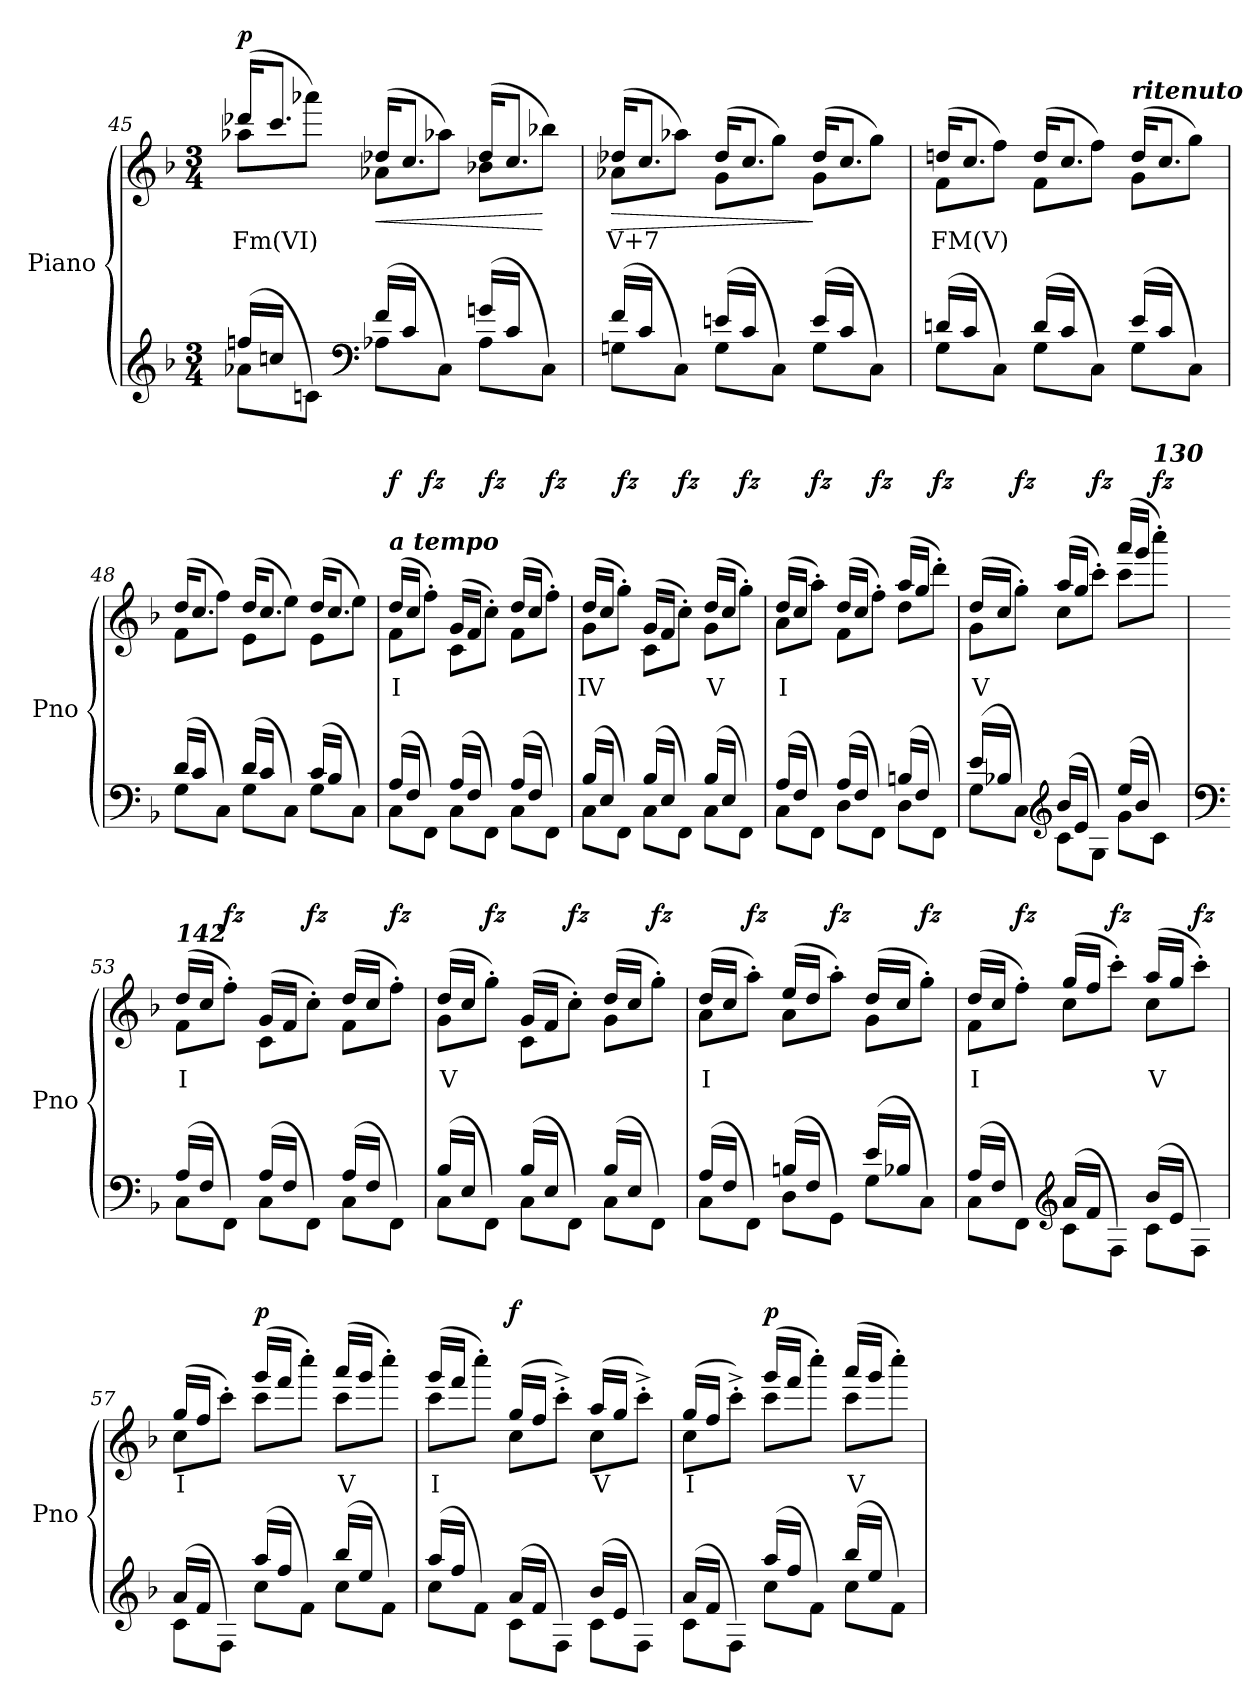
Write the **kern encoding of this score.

**kern	**kern	**text	**dynam
*part2	*part1	*part1	*part1
*staff2	*staff1	*staff1	*staff1
*I"Piano	*I"Piano	*	*
*I'Pno	*I'Pno	*	*
!!LO:PB:g=z
*clefG2	*clefG2	*	*
*k[b-]	*k[b-]	*	*
*M3/4	*M3/4	*	*
=45	=45	=45	=45
*^	*^	*	*
!	!	!	!	!LO:LY:b	!LO:DY:b
(>16ffn/LL	8a-X\L	(>16ddd-X/KL	8aa-X\L	Fm(VI)	p
16ccn/JJ	.	8.ccc/J	.	.	.
8ryy	8cn\J)	.	8aaa-X\J)	.	.
*clefF4	*	*	*	*	*
!	!	!	!	!	!LO:HP:b
(>16f/LL	8A-X\L	(>16dd-X/KL	8a-X\L	.	<
16c/JJ	.	8.cc/J	.	.	.
8ryy	8C\J)	.	8aa-X\J)	.	.
(>16gn/LL	8A-\L	(>16dd-/KL	8b-X\L	.	.
16c/JJ	.	8.cc/J	.	.	.
8ryy	8C\J)	.	8bb-X\J)	.	[
!!LO:LB:g=z	!!
=46	=46	=46	=46	=46	=46
!	!	!	!	!	!LO:HP:b
!	!	!	!	!LO:LY:b	!
(>16f/LL	8Gn\L	(>16dd-X/KL	8a-X\L	V+7	>
16c/JJ	.	8.cc/J	.	.	.
8ryy	8C\J)	.	8aa-X\J)	.	.
(>16en/LL	8G\L	(>16dd-/KL	8g\L	.	.
16c/JJ	.	8.cc/J	.	.	.
8ryy	8C\J)	.	8gg\J)	.	.
(>16e/LL	8G\L	(>16dd-/KL	8g\L	.	]
16c/JJ	.	8.cc/J	.	.	.
8ryy	8C\J)	.	8gg\J)	.	.
=47	=47	=47	=47	=47	=47
!	!	!	!	!LO:LY:b	!
(>16dn/LL	8G\L	(>16ddn/KL	8f\L	FM(V)	.
16c/JJ	.	8.cc/J	.	.	.
8ryy	8C\J)	.	8ff\J)	.	.
(>16d/LL	8G\L	(>16dd/KL	8f\L	.	.
16c/JJ	.	8.cc/J	.	.	.
8ryy	8C\J)	.	8ff\J)	.	.
!	!	!LO:TX:a:Bi:t=ritenuto	!	!	!
(>16e/LL	8G\L	(>16dd/KL	8g\L	.	.
16c/JJ	.	8.cc/J	.	.	.
8ryy	8C\J)	.	8gg\J)	.	.
=48	=48	=48	=48	=48	=48
(>16d/LL	8G\L	(>16dd/KL	8f\L	.	.
16c/JJ	.	8.cc/J	.	.	.
8ryy	8C\J)	.	8ff\J)	.	.
(>16d/LL	8G\L	(>16dd/KL	8e\L	.	.
16c/JJ	.	8.cc/J	.	.	.
8ryy	8C\J)	.	8ee\J)	.	.
(>16c/LL	8G\L	(>16dd/KL	8e\L	.	.
16B-/JJ	.	8.cc/J	.	.	.
8ryy	8C\J)	.	8ee\J)	.	.
=49	=49	=49	=49	=49	=49
!	!	!LO:TX:a:Bi:t=a tempo	!	!	!
!	!	!	!	!LO:LY:b	!LO:DY:b
(>16A/LL	8C\L	(>16dd/LL	8f\L	I	f
16F/JJ	.	16cc/JJ	.	.	.
!	!	!	!	!	!LO:DY:b
8ryy	8FF\J)	8ryy	8ff'\J)	.	fz
(>16A/LL	8C\L	(>16g/LL	8c\L	.	.
16F/JJ	.	16f/JJ	.	.	.
!	!	!	!	!	!LO:DY:b
8ryy	8FF\J)	8ryy	8cc'\J)	.	fz
(>16A/LL	8C\L	(>16dd/LL	8f\L	.	.
16F/JJ	.	16cc/JJ	.	.	.
!	!	!	!	!	!LO:DY:b
8ryy	8FF\J)	8ryy	8ff'\J)	.	fz
!!LO:LB:g=z	!!
=50	=50	=50	=50	=50	=50
!	!	!	!	!LO:LY:b	!
(>16B-/LL	8C\L	(>16dd/LL	8g\L	IV	.
16E/JJ	.	16cc/JJ	.	.	.
!	!	!	!	!	!LO:DY:b
8ryy	8FF\J)	8ryy	8gg'\J)	.	fz
(>16B-/LL	8C\L	(>16g/LL	8c\L	.	.
16E/JJ	.	16f/JJ	.	.	.
!	!	!	!	!	!LO:DY:b
8ryy	8FF\J)	8ryy	8cc'\J)	.	fz
!	!	!	!	!LO:LY:b	!
(>16B-/LL	8C\L	(>16dd/LL	8g\L	V	.
16E/JJ	.	16cc/JJ	.	.	.
!	!	!	!	!	!LO:DY:b
8ryy	8FF\J)	8ryy	8gg'\J)	.	fz
!!LO:LB:g=z	!!
=51	=51	=51	=51	=51	=51
!	!	!	!	!LO:LY:b	!
(>16A/LL	8C\L	(>16dd/LL	8a\L	I	.
16F/JJ	.	16cc/JJ	.	.	.
!	!	!	!	!	!LO:DY:b
8ryy	8FF\J)	8ryy	8aa'\J)	.	fz
(>16A/LL	8D\L	(>16dd/LL	8f\L	.	.
16F/JJ	.	16cc/JJ	.	.	.
!	!	!	!	!	!LO:DY:b
8ryy	8FF\J)	8ryy	8ff'\J)	.	fz
(>16Bn/LL	8D\L	(>16aa/LL	8dd\L	.	.
16F/JJ	.	16gg/JJ	.	.	.
!	!	!	!	!	!LO:DY:b
8ryy	8FF\J)	8ryy	8ddd'\J)	.	fz
=52	=52	=52	=52	=52	=52
!	!	!	!	!LO:LY:b	!
(>16e/LL	8G\L	(>16dd/LL	8g\L	V	.
16B-X/JJ	.	16cc/JJ	.	.	.
!	!	!	!	!	!LO:DY:b
8ryy	8C\J)	8ryy	8gg'\J)	.	fz
*clefG2	*	*	*	*	*
(>16b-/LL	8c\L	(>16aa/LL	8cc\L	.	.
16e/JJ	.	16gg/JJ	.	.	.
!	!	!	!	!	!LO:DY:b
8ryy	8G\J)	8ryy	8ccc'\J)	.	fz
(>16ee/LL	8g\L	(>16aaa/LL	8ccc\L	.	.
16b-/JJ	.	16ggg/JJ	.	.	.
!	!	!LO:TX:a:Bi:t=130	!	!	!
!	!	!	!	!	!LO:DY:b
8ryy	8c\J)	8ryy	8cccc'\J)	.	fz
=53	=53	=53	=53	=53	=53
*clefF4	*	*	*	*	*
!	!	!LO:TX:a:Bi:t=142	!	!	!
!	!	!	!	!LO:LY:b	!
(>16A/LL	8C\L	(>16dd/LL	8f\L	I	.
16F/JJ	.	16cc/JJ	.	.	.
!	!	!	!	!	!LO:DY:b
8ryy	8FF\J)	8ryy	8ff'\J)	.	fz
(>16A/LL	8C\L	(>16g/LL	8c\L	.	.
16F/JJ	.	16f/JJ	.	.	.
!	!	!	!	!	!LO:DY:b
8ryy	8FF\J)	8ryy	8cc'\J)	.	fz
(>16A/LL	8C\L	(>16dd/LL	8f\L	.	.
16F/JJ	.	16cc/JJ	.	.	.
!	!	!	!	!	!LO:DY:b
8ryy	8FF\J)	8ryy	8ff'\J)	.	fz
=54	=54	=54	=54	=54	=54
!	!	!	!	!LO:LY:b	!
(>16B-/LL	8C\L	(>16dd/LL	8g\L	V	.
16E/JJ	.	16cc/JJ	.	.	.
!	!	!	!	!	!LO:DY:b
8ryy	8FF\J)	8ryy	8gg'\J)	.	fz
(>16B-/LL	8C\L	(>16g/LL	8c\L	.	.
16E/JJ	.	16f/JJ	.	.	.
!	!	!	!	!	!LO:DY:b
8ryy	8FF\J)	8ryy	8cc'\J)	.	fz
(>16B-/LL	8C\L	(>16dd/LL	8g\L	.	.
16E/JJ	.	16cc/JJ	.	.	.
!	!	!	!	!	!LO:DY:b
8ryy	8FF\J)	8ryy	8gg'\J)	.	fz
!!LO:PB:g=z	!!
=55	=55	=55	=55	=55	=55
!	!	!	!	!LO:LY:b	!
(>16A/LL	8C\L	(>16dd/LL	8a\L	I	.
16F/JJ	.	16cc/JJ	.	.	.
!	!	!	!	!	!LO:DY:b
8ryy	8FF\J)	8ryy	8aa'\J)	.	fz
(>16Bn/LL	8D\L	(>16ee/LL	8a\L	.	.
16F/JJ	.	16dd/JJ	.	.	.
!	!	!	!	!	!LO:DY:b
8ryy	8GG\J)	8ryy	8aa'\J)	.	fz
(>16e/LL	8G\L	(>16dd/LL	8g\L	.	.
16B-X/JJ	.	16cc/JJ	.	.	.
!	!	!	!	!	!LO:DY:b
8ryy	8C\J)	8ryy	8gg'\J)	.	fz
!!LO:LB:g=z	!!
=56	=56	=56	=56	=56	=56
!	!	!	!	!LO:LY:b	!
(>16A/LL	8C\L	(>16dd/LL	8f\L	I	.
16F/JJ	.	16cc/JJ	.	.	.
!	!	!	!	!	!LO:DY:b
8ryy	8FF\J)	8ryy	8ff'\J)	.	fz
*clefG2	*	*	*	*	*
(>16a/LL	8c\L	(>16gg/LL	8cc\L	.	.
16f/JJ	.	16ff/JJ	.	.	.
!	!	!	!	!	!LO:DY:b
8ryy	8F\J)	8ryy	8ccc'\J)	.	fz
!	!	!	!	!LO:LY:b	!
(>16b-/LL	8c\L	(>16aa/LL	8cc\L	V	.
16e/JJ	.	16gg/JJ	.	.	.
!	!	!	!	!	!LO:DY:b
8ryy	8F\J)	8ryy	8ccc'\J)	.	fz
=57	=57	=57	=57	=57	=57
!	!	!	!	!LO:LY:b	!
(>16a/LL	8c\L	(>16gg/LL	8cc\L	I	.
16f/JJ	.	16ff/JJ	.	.	.
8ryy	8F\J)	8ryy	8ccc'\J)	.	.
!	!	!	!	!	!LO:DY:b
(>16aa/LL	8cc\L	(>16ggg/LL	8ccc\L	.	p
16ff/JJ	.	16fff/JJ	.	.	.
8ryy	8f\J)	8ryy	8cccc'\J)	.	.
!	!	!	!	!LO:LY:b	!
(>16bb-/LL	8cc\L	(>16aaa/LL	8ccc\L	V	.
16ee/JJ	.	16ggg/JJ	.	.	.
8ryy	8f\J)	8ryy	8cccc'\J)	.	.
=58	=58	=58	=58	=58	=58
!	!	!	!	!LO:LY:b	!
(>16aa/LL	8cc\L	(>16ggg/LL	8ccc\L	I	.
16ff/JJ	.	16fff/JJ	.	.	.
8ryy	8f\J)	8ryy	8cccc'\J)	.	.
!	!	!	!	!	!LO:DY:b
(>16a/LL	8c\L	(>16gg/LL	8cc\L	.	f
16f/JJ	.	16ff/JJ	.	.	.
8ryy	8F\J)	8ryy	8ccc'^\J)	.	.
!	!	!	!	!LO:LY:b	!
(>16b-/LL	8c\L	(>16aa/LL	8cc\L	V	.
16e/JJ	.	16gg/JJ	.	.	.
8ryy	8F\J)	8ryy	8ccc'^\J)	.	.
=59	=59	=59	=59	=59	=59
!	!	!	!	!LO:LY:b	!
(>16a/LL	8c\L	(>16gg/LL	8cc\L	I	.
16f/JJ	.	16ff/JJ	.	.	.
8ryy	8F\J)	8ryy	8ccc'^\J)	.	.
!	!	!	!	!	!LO:DY:b
(>16aa/LL	8cc\L	(>16ggg/LL	8ccc\L	.	p
16ff/JJ	.	16fff/JJ	.	.	.
8ryy	8f\J)	8ryy	8cccc'\J)	.	.
!	!	!	!	!LO:LY:b	!
(>16bb-/LL	8cc\L	(>16aaa/LL	8ccc\L	V	.
16ee/JJ	.	16ggg/JJ	.	.	.
8ryy	8f\J)	8ryy	8cccc'\J)	.	.
*v	*v	*	*	*	*
*	*v	*v	*	*
=	=	=	=
*-	*-	*-	*-
